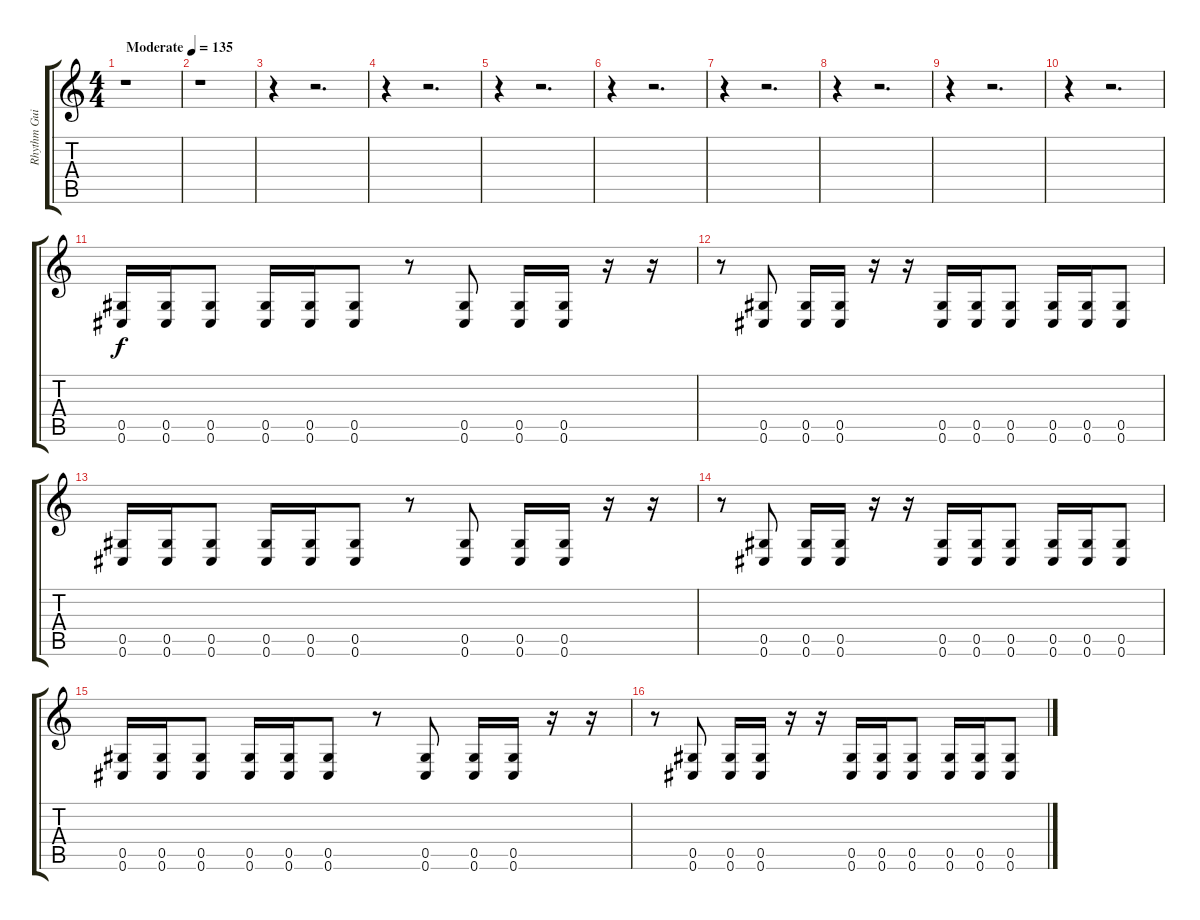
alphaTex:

\track ("Rhythm Guitar(Back Up)" "Rhythm Gui") {instrument distortionguitar}
\staff {score tabs}
\tuning (Eb4 Bb3 Gb3 Db3 Ab2 Db2) {hide}
\ts (4 4)
\tempo (135 "Moderate")
\clef g2
\ks c
r.1{dy f instrument distortionguitar} |
r.1 |
r.4 r.2{d} |
r.4 r.2{d} |
r.4 r.2{d} |
r.4 r.2{d} |
r.4 r.2{d} |
r.4 r.2{d} |
r.4 r.2{d} |
r.4 r.2{d} |
(0.5 0.6).16 (0.5 0.6).16 (0.5 0.6).8 (0.5 0.6).16 (0.5 0.6).16 (0.5 0.6).8 r.8 (0.5 0.6).8 (0.5 0.6).16 (0.5 0.6).16 r.16 r.16 |
r.8 (0.5 0.6).8 (0.5 0.6).16 (0.5 0.6).16 r.16 r.16 (0.5 0.6).16 (0.5 0.6).16 (0.5 0.6).8 (0.5 0.6).16 (0.5 0.6).16 (0.5 0.6).8 |
(0.5 0.6).16 (0.5 0.6).16 (0.5 0.6).8 (0.5 0.6).16 (0.5 0.6).16 (0.5 0.6).8 r.8 (0.5 0.6).8 (0.5 0.6).16 (0.5 0.6).16 r.16 r.16 |
r.8 (0.5 0.6).8 (0.5 0.6).16 (0.5 0.6).16 r.16 r.16 (0.5 0.6).16 (0.5 0.6).16 (0.5 0.6).8 (0.5 0.6).16 (0.5 0.6).16 (0.5 0.6).8 |
(0.5 0.6).16 (0.5 0.6).16 (0.5 0.6).8 (0.5 0.6).16 (0.5 0.6).16 (0.5 0.6).8 r.8 (0.5 0.6).8 (0.5 0.6).16 (0.5 0.6).16 r.16 r.16 |
r.8 (0.5 0.6).8 (0.5 0.6).16 (0.5 0.6).16 r.16 r.16 (0.5 0.6).16 (0.5 0.6).16 (0.5 0.6).8 (0.5 0.6).16 (0.5 0.6).16 (0.5 0.6).8
